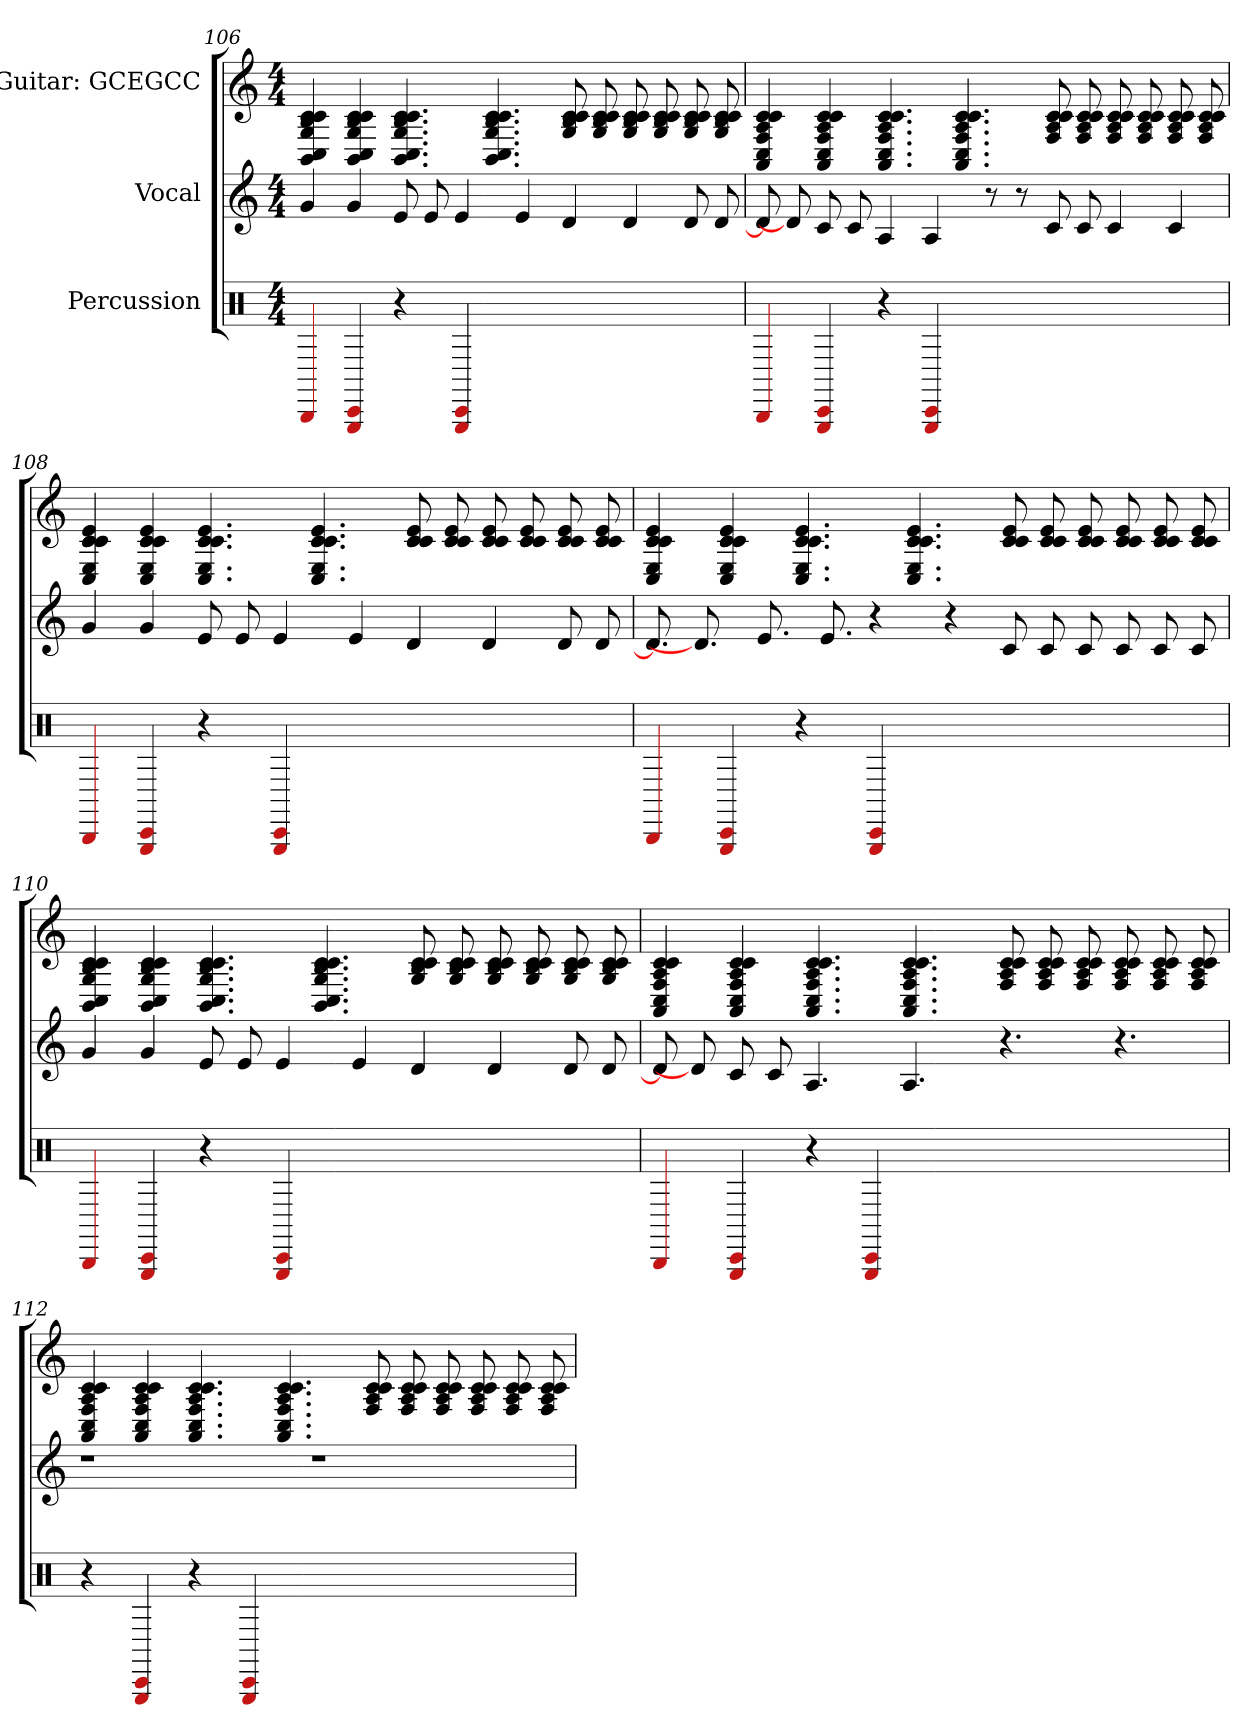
**kern	**kern	**kern
*part3	*part2	*part1
*staff3	*staff2	*staff1
*I"Percussion	*I"Vocal	*I"Guitar: GCEGCC
*clefX	*	*
*k[]	*k[]	*k[]
*M4/4	*M4/4	*M4/4
=106	=106	=106
4BBB	4g	4c 4c 4B 4G 4C 4BB
4GGG 4CC#	4g	4c 4c 4B 4G 4C 4BB
4r	8e	4.c 4.c 4.B 4.G 4.C 4.BB
.	8e	.
4GGG 4CC#	4e	.
.	.	4.c 4.c 4.B 4.G 4.C 4.BB
1ryy	4e	.
.	4d	8c 8c 8B 8G
.	.	8c 8c 8B 8G
.	4d	8c 8c 8B 8G
.	.	8c 8c 8B 8G
.	8d	8c 8c 8B 8G
.	8d	8c 8c 8B 8G
=107	=107	=107
4BBB	8d]	4c 4c 4A 4F 4C 4AA
.	8d]	.
4GGG 4CC#	8c	4c 4c 4A 4F 4C 4AA
.	8c	.
4r	4A	4.c 4.c 4.A 4.F 4.C 4.AA
4GGG 4CC#	4A	.
.	.	4.c 4.c 4.A 4.F 4.C 4.AA
1ryy	8r	.
.	8r	.
.	8c	8c 8c 8A 8F
.	8c	8c 8c 8A 8F
.	4c	8c 8c 8A 8F
.	.	8c 8c 8A 8F
.	4c	8c 8c 8A 8F
.	.	8c 8c 8A 8F
=108	=108	=108
4BBB	4g	4c 4c 4e 4c 4C 4E
4GGG 4CC#	4g	4c 4c 4e 4c 4C 4E
4r	8e	4.c 4.c 4.e 4.c 4.C 4.E
.	8e	.
4GGG 4CC#	4e	.
.	.	4.c 4.c 4.e 4.c 4.C 4.E
1ryy	4e	.
.	4d	8c 8c 8e 8c
.	.	8c 8c 8e 8c
.	4d	8c 8c 8e 8c
.	.	8c 8c 8e 8c
.	8d	8c 8c 8e 8c
.	8d	8c 8c 8e 8c
=109	=109	=109
4BBB	8.d]	4c 4c 4e 4c 4C 4E
.	8.d]	.
4GGG 4CC#	.	4c 4c 4e 4c 4C 4E
.	8.e	.
4r	.	4.c 4.c 4.e 4.c 4.C 4.E
.	8.e	.
4GGG 4CC#	4r	.
.	.	4.c 4.c 4.e 4.c 4.C 4.E
1ryy	4r	.
.	8c	8c 8c 8e 8c
.	8c	8c 8c 8e 8c
.	8c	8c 8c 8e 8c
.	8c	8c 8c 8e 8c
.	8c	8c 8c 8e 8c
.	8c	8c 8c 8e 8c
=110	=110	=110
4BBB	4g	4c 4c 4B 4G 4C 4BB
4GGG 4CC#	4g	4c 4c 4B 4G 4C 4BB
4r	8e	4.c 4.c 4.B 4.G 4.C 4.BB
.	8e	.
4GGG 4CC#	4e	.
.	.	4.c 4.c 4.B 4.G 4.C 4.BB
1ryy	4e	.
.	4d	8c 8c 8B 8G
.	.	8c 8c 8B 8G
.	4d	8c 8c 8B 8G
.	.	8c 8c 8B 8G
.	8d	8c 8c 8B 8G
.	8d	8c 8c 8B 8G
=111	=111	=111
4BBB	8d]	4c 4c 4A 4F 4C 4AA
.	8d]	.
4GGG 4CC#	8c	4c 4c 4A 4F 4C 4AA
.	8c	.
4r	4.A	4.c 4.c 4.A 4.F 4.C 4.AA
4GGG 4CC#	.	.
.	4.A	4.c 4.c 4.A 4.F 4.C 4.AA
1ryy	.	.
.	4.r	8c 8c 8A 8F
.	.	8c 8c 8A 8F
.	.	8c 8c 8A 8F
.	4.r	8c 8c 8A 8F
.	.	8c 8c 8A 8F
.	.	8c 8c 8A 8F
=112	=112	=112
4r	1r	4c 4c 4A 4F 4C 4AA
4GGG 4CC#	.	4c 4c 4A 4F 4C 4AA
4r	.	4.c 4.c 4.A 4.F 4.C 4.AA
4GGG 4CC#	.	.
.	.	4.c 4.c 4.A 4.F 4.C 4.AA
1ryy	1r	.
.	.	8c 8c 8A 8F
.	.	8c 8c 8A 8F
.	.	8c 8c 8A 8F
.	.	8c 8c 8A 8F
.	.	8c 8c 8A 8F
.	.	8c 8c 8A 8F
=	=	=
*-	*-	*-
